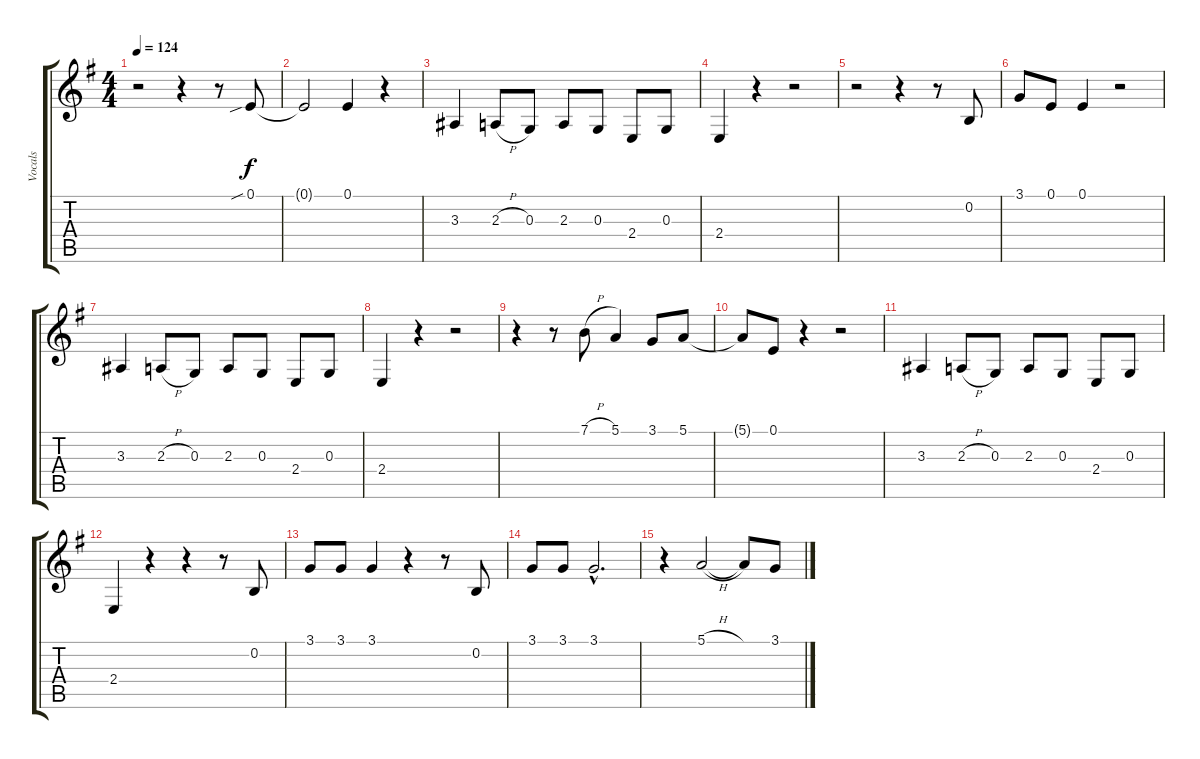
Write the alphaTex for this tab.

\track ("Vocals" "Vocals") {instrument bassoon}
\staff {score tabs}
\tuning (E4 B3 G3 D3 A2 E2) {hide}
\ts (4 4)
\tempo 124
\clef g2
\ks g
r.2{dy f} r.4 r.8 0.1{sib}.8 |
0.1{t}.2 0.1.4 r.4 |
3.3.4 2.3{h}.8 0.3.8 2.3.8 0.3.8 2.4.8 0.3.8 |
2.4.4 r.4 r.2 |
r.2 r.4 r.8 0.2.8 |
3.1.8 0.1.8 0.1.4 r.2 |
3.3.4 2.3{h}.8 0.3.8 2.3.8 0.3.8 2.4.8 0.3.8 |
2.4.4 r.4 r.2 |
r.4 r.8 7.1{h}.8 5.1.4 3.1.8 5.1.8 |
5.1{t}.8 0.1.8 r.4 r.2 |
3.3.4 2.3{h}.8 0.3.8 2.3.8 0.3.8 2.4.8 0.3.8 |
2.4.4 r.4 r.4 r.8 0.2.8 |
3.1.8 3.1.8 3.1.4 r.4 r.8 0.2.8 |
3.1.8 3.1.8 3.1{hac}.2{d} |
r.4 5.1{h}.2 5.1{t}.8 3.1.8
